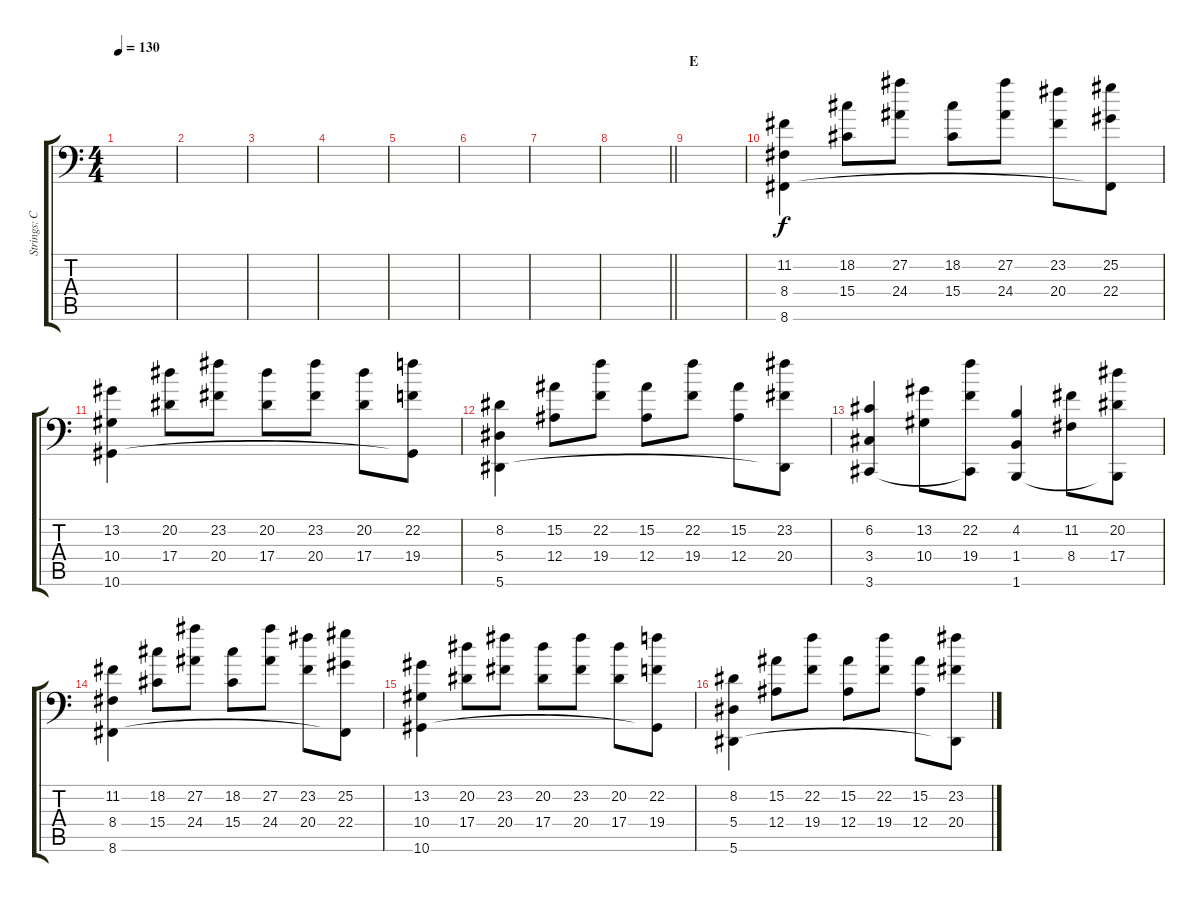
\track ("Strings: Corey Burton" "Strings: C") {instrument stringensemble1}
\staff {score tabs}
\tuning (C4 G3 Eb3 Bb2 F2 Bb1) {hide}
\ts (4 4)
\tempo 130
\clef f4
\ks c
|
|
|
|
|
|
|
\barLineRight lightlight
|
\section ("" "E")
|
(11.2 8.4 8.6).4 (18.2 15.4).8 (27.2 24.4).8 (18.2 15.4).8 (27.2 24.4).8 (23.2 20.4).8 (25.2 22.4 8.6{t}).8 |
(13.2 10.4 10.6).4 (20.2 17.4).8 (23.2 20.4).8 (20.2 17.4).8 (23.2 20.4).8 (20.2 17.4).8 (22.2 19.4 10.6{t}).8 |
(8.2 5.4 5.6).4 (15.2 12.4).8 (22.2 19.4).8 (15.2 12.4).8 (22.2 19.4).8 (15.2 12.4).8 (23.2 20.4 5.6{t}).8 |
(6.2 3.4 3.6).4 (13.2 10.4).8 (22.2 19.4 3.6{t}).8 (4.2 1.4 1.6).4 (11.2 8.4).8 (20.2 17.4 1.6{t}).8 |
(11.2 8.4 8.6).4 (18.2 15.4).8 (27.2 24.4).8 (18.2 15.4).8 (27.2 24.4).8 (23.2 20.4).8 (25.2 22.4 8.6{t}).8 |
(13.2 10.4 10.6).4 (20.2 17.4).8 (23.2 20.4).8 (20.2 17.4).8 (23.2 20.4).8 (20.2 17.4).8 (22.2 19.4 10.6{t}).8 |
(8.2 5.4 5.6).4 (15.2 12.4).8 (22.2 19.4).8 (15.2 12.4).8 (22.2 19.4).8 (15.2 12.4).8 (23.2 20.4 5.6{t}).8
